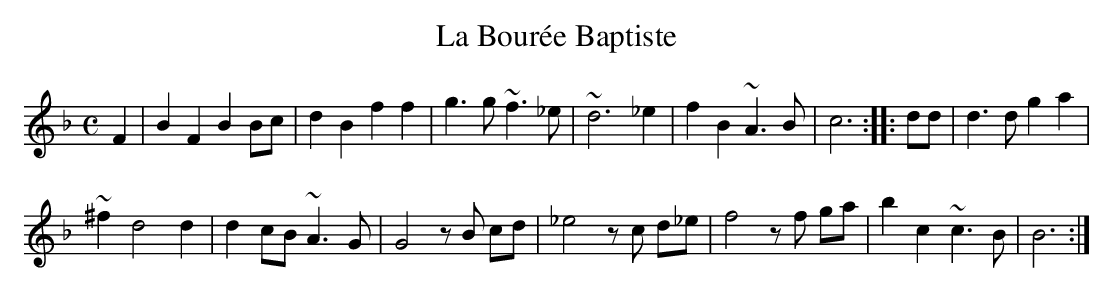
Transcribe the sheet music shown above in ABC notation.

X:1
T:La Bour\'ee Baptiste
M:C
K:Bblyd
F2|B2F2B2Bc|d2B2f2f2|g3g~f3_e|~d6_e2|f2B2~A3B|c6:||:dd|d3dg2a2|
~^f2d4d2|d2cB~A3G|G4zB cd|_e4zc d_e|f4zf ga|b2c2~c3B|B6:|
